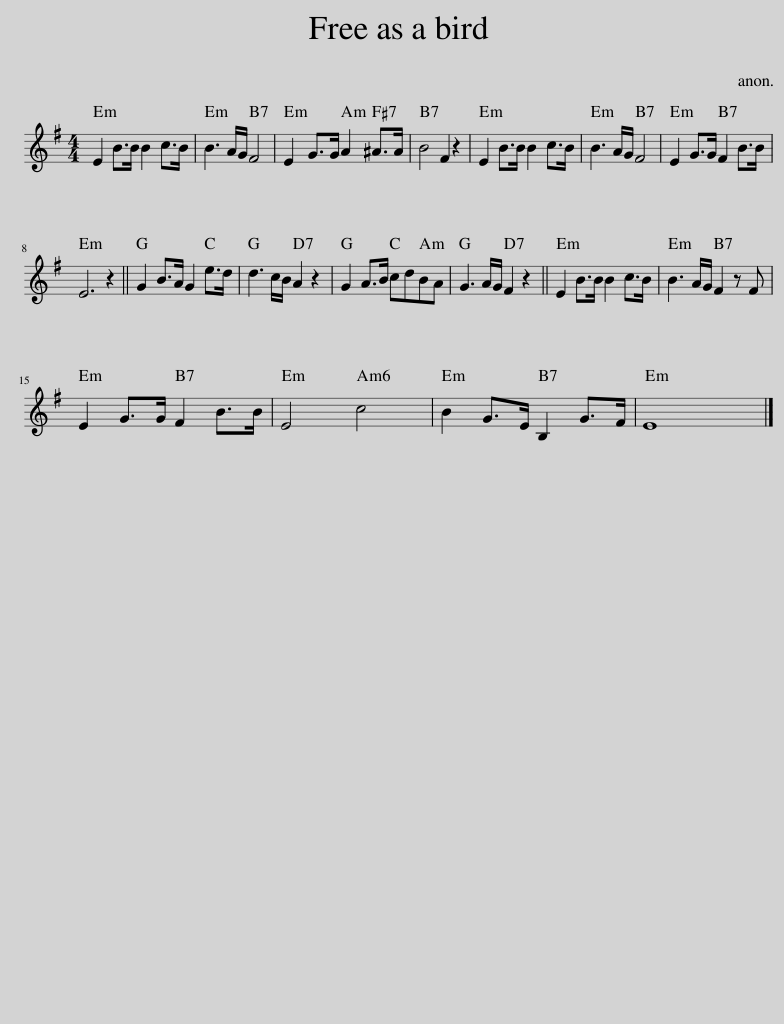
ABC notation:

X:1
L:1/8
M:4/4
I:linebreak $
K:Emin
V:1 treble
V:1
 E2 B>B B2 c>B | B3 A/G/ F4 | E2 G>G A2 ^A>A | B4 F2 z2 | E2 B>B B2 c>B | %5
 B3 A/G/ F4 | E2 G>G F2 B>B |$ E6 z2 || G2 B>A G2 e>d | d3 c/B/ A2 z2 | %10
 G2 A>B cdBA | G3 A/G/ F2 z2 || E2 B>B B2 c>B | B3 A/G/ F2 z F |$ E2 G>G F2 B>B | %15
 E4 c4 | B2 G>E B,2 G>F | E8 |] %18
